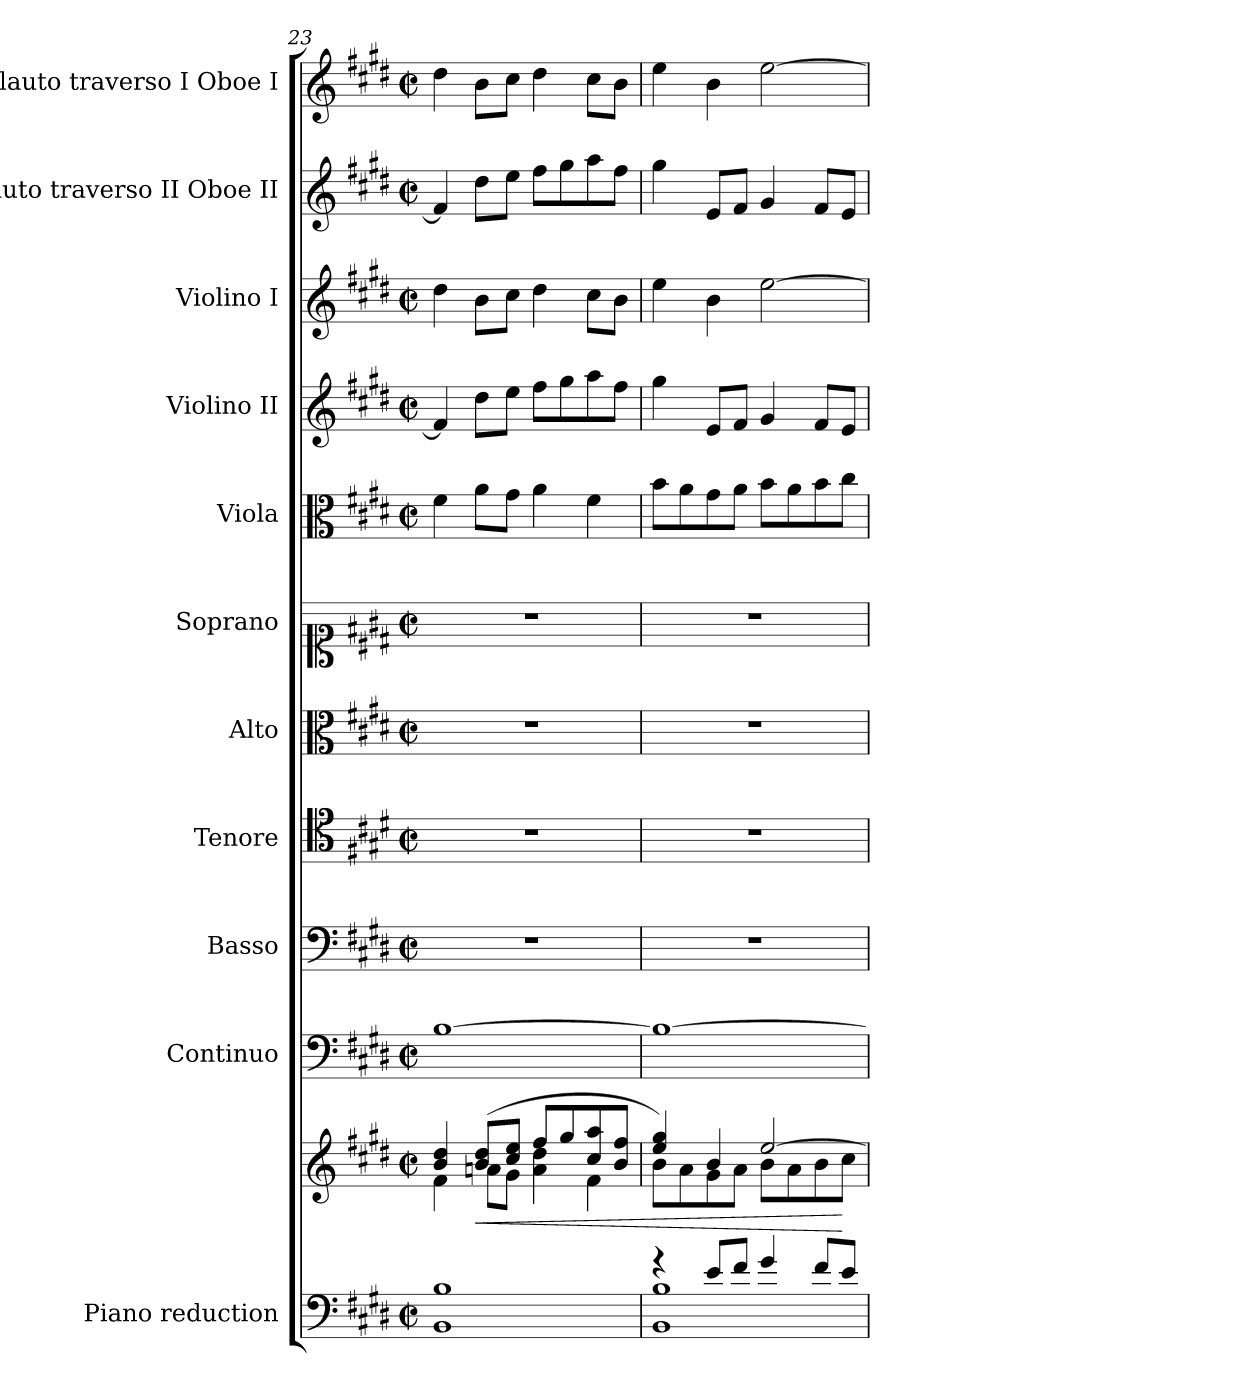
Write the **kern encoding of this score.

**kern	**kern	**dynam	**kern	**kern	**kern	**kern	**kern	**kern	**kern	**kern	**kern	**kern
*part11	*part11	*part11	*part10	*part9	*part8	*part7	*part6	*part5	*part4	*part3	*part2	*part1
*staff12	*staff11	*staff11/12	*staff10	*staff9	*staff8	*staff7	*staff6	*staff5	*staff4	*staff3	*staff2	*staff1
*I"Piano reduction	*	*	*I"Continuo	*I"Basso	*I"Tenore	*I"Alto	*I"Soprano	*I"Viola	*I"Violino II	*I"Violino I	*I"Flauto traverso II Oboe II	*I"Flauto traverso I Oboe I
*I'Pno	*	*	*	*	*	*	*	*	*	*	*I'Ob	*I'Ob
*clefF4	*clefG2	*	*clefF4	*clefF4	*clefC4	*clefC3	*clefC1	*clefC3	*clefG2	*clefG2	*clefG2	*clefG2
*k[f#c#g#d#]	*k[f#c#g#d#]	*	*k[f#c#g#d#]	*k[f#c#g#d#]	*k[f#c#g#d#]	*k[f#c#g#d#]	*k[f#c#g#d#]	*k[f#c#g#d#]	*k[f#c#g#d#]	*k[f#c#g#d#]	*k[f#c#g#d#]	*k[f#c#g#d#]
*M2/2	*M2/2	*	*M2/2	*M2/2	*M2/2	*M2/2	*M2/2	*M2/2	*M2/2	*M2/2	*M2/2	*M2/2
*met(c|)	*met(c|)	*	*met(c|)	*met(c|)	*met(c|)	*met(c|)	*met(c|)	*met(c|)	*met(c|)	*met(c|)	*met(c|)	*met(c|)
=23	=23	=23	=23	=23	=23	=23	=23	=23	=23	=23	=23	=23
*	*^	*	*	*	*	*	*	*	*	*	*	*
1BB 1B	4b/ 4dd#/	4f#\	.	[1B	1r	1r	1r	1r	4f#\	4f#/]	4dd#\	4f#/]	4dd#\
!	!	!	!LO:HP:b	!	!	!	!	!	!	!	!	!	!
.	(8b/ 8dd#/L	8an\L	<	.	.	.	.	.	8a\L	8dd#\L	8b\L	8dd#\L	8b\L
.	8cc#/ 8ee/J	8g#\J	.	.	.	.	.	.	8g#\J	8ee\J	8cc#\J	8ee\J	8cc#\J
.	8ff#/L	4a\ 4dd#\	.	.	.	.	.	.	4a\	8ff#\L	4dd#\	8ff#\L	4dd#\
.	8gg#/	.	.	.	.	.	.	.	.	8gg#\	.	8gg#\	.
.	8cc#/ 8aa/	4f#\	.	.	.	.	.	.	4f#\	8aa\	8cc#\L	8aa\	8cc#\L
.	8b/ 8ff#/J	.	.	.	.	.	.	.	.	8ff#\J	8b\J	8ff#\J	8b\J
=24	=24	=24	=24	=24	=24	=24	=24	=24	=24	=24	=24	=24	=24
*^	*	*	*	*	*	*	*	*	*	*	*	*	*
4r	1BB 1B	4ee/ 4gg#/)	8b\L	.	1B_	1r	1r	1r	1r	8b\L	4gg#\	4ee\	4gg#\	4ee\
.	.	.	8a\	.	.	.	.	.	.	8a\	.	.	.	.
8e/L	.	4b/	8g#\	.	.	.	.	.	.	8g#\	8e/L	4b\	8e/L	4b\
8f#/J	.	.	8a\J	.	.	.	.	.	.	8a\J	8f#/J	.	8f#/J	.
4g#/	.	[2ee/	8b\L	.	.	.	.	.	.	8b\L	4g#/	[2ee\	4g#/	[2ee\
.	.	.	8a\	.	.	.	.	.	.	8a\	.	.	.	.
8f#/L	.	.	8b\	.	.	.	.	.	.	8b\	8f#/L	.	8f#/L	.
8e/J	.	.	8cc#\J	[	.	.	.	.	.	8cc#\J	8e/J	.	8e/J	.
*v	*v	*	*	*	*	*	*	*	*	*	*	*	*	*
*	*v	*v	*	*	*	*	*	*	*	*	*	*	*
=	=	=	=	=	=	=	=	=	=	=	=	=
*-	*-	*-	*-	*-	*-	*-	*-	*-	*-	*-	*-	*-
